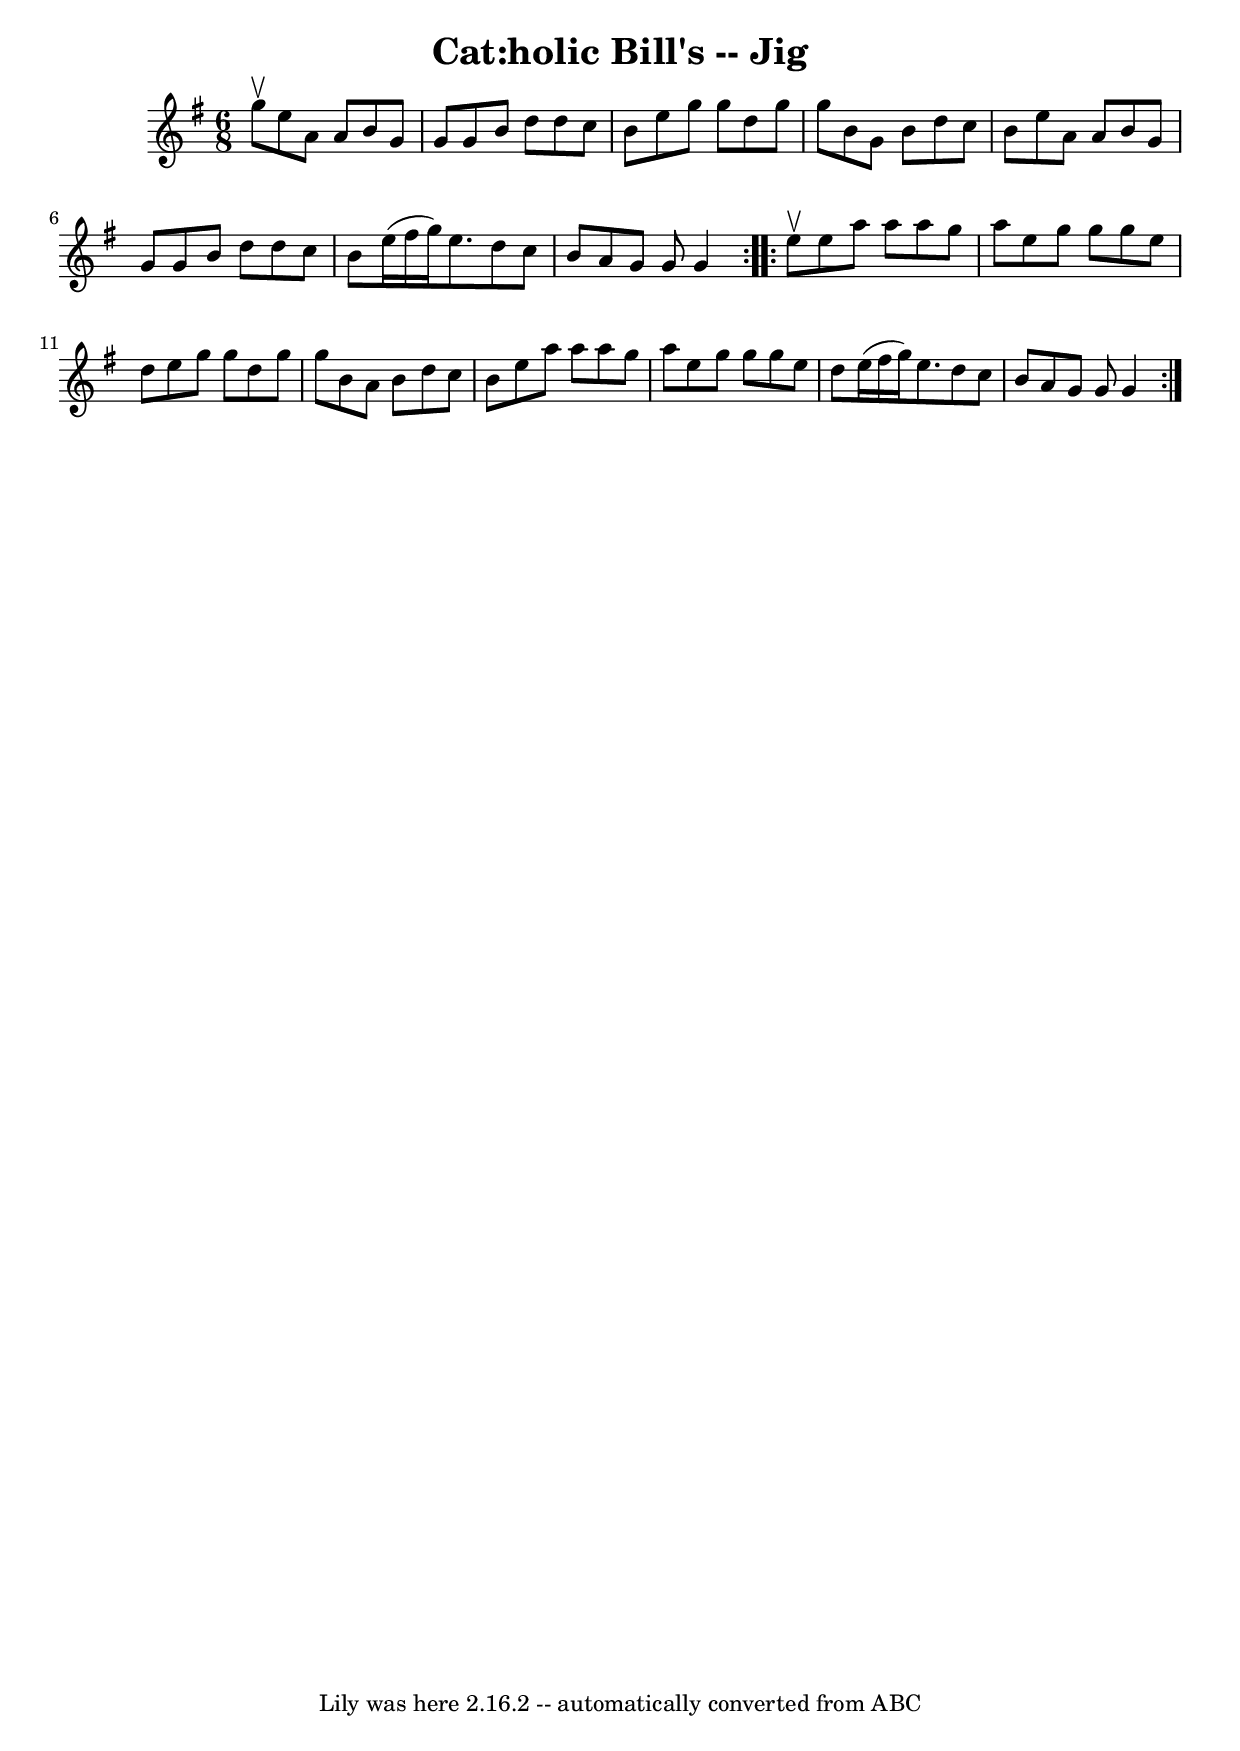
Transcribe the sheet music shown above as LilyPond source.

\version "2.7.40"
\include "Mammoth.ily"
\header {
	%% book = "Ryan's Mammoth Collection"
	crossRefNumber = "1"
	footnotes = "\\\\90 471"
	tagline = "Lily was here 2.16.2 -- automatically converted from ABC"
	title = "Cat:holic Bill's -- Jig"
}
voicedefault =  {
\set Score.defaultBarType = "empty"

\repeat volta 2 {
\time 6/8 \key g \major g''8^\upbow |
 e''8 a'8 a'8 b'8   
 g'8 g'8    |
 g'8 b'8 d''8 d''8 c''8 b'8    |
 
 e''8 g''8 g''8 d''8 g''8 g''8    |
 b'8 g'8 b'8  
 d''8 c''8 b'8    |
 e''8 a'8 a'8 b'8 g'8 g'8   
 |
 g'8 b'8 d''8 d''8 c''8 b'8    |
 e''16 (
fis''16 g''16) e''8. d''8 c''8 b'8    |
 a'8 g'8    
g'8 g'4  }     \repeat volta 2 { e''8^\upbow |
 e''8 a''8    
a''8 a''8 g''8 a''8    |
 e''8 g''8 g''8 g''8 e''8 
 d''8    |
 e''8 g''8 g''8 d''8 g''8 g''8    |
  
 b'8 a'8 b'8 d''8 c''8 b'8    |
 e''8 a''8 a''8  
 a''8 g''8 a''8    |
 e''8 g''8 g''8 g''8 e''8    
d''8    |
 e''16 (fis''16 g''16) e''8. d''8 c''8    
b'8    |
 a'8 g'8 g'8 g'4  }   
}

\score{
    <<

	\context Staff="default"
	{
	    \voicedefault 
	}

    >>
	\layout {
	}
	\midi {}
}
